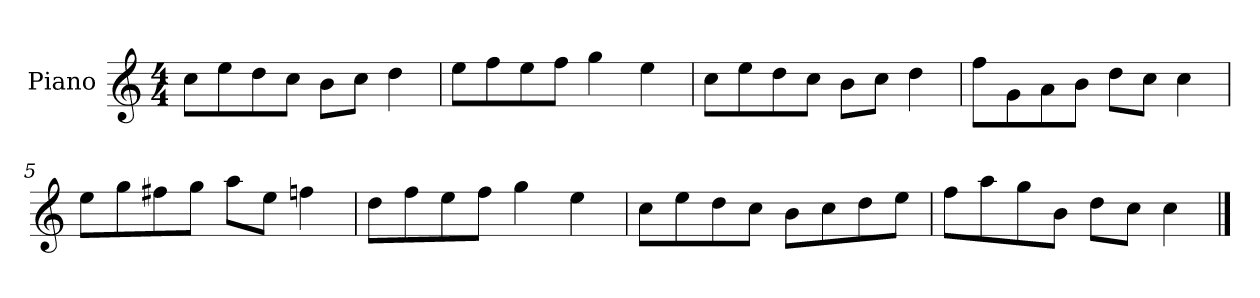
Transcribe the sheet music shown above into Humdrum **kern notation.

**kern
*part1
*staff1
*I"Piano
*I'P-no
*clefG2
*k[]
*M4/4
*MM90
=1
8cc\L
8ee\
8dd\
8cc\J
8b\L
8cc\J
4dd\
=2
8ee\L
8ff\
8ee\
8ff\J
4gg\
4ee\
=3
8cc\L
8ee\
8dd\
8cc\J
8b\L
8cc\J
4dd\
=4
8ff\L
8g\
8a\
8b\J
8dd\L
8cc\J
4cc\
=5
8ee\L
8gg\
8ff#X\
8gg\J
8aa\L
8ee\J
4ffn\
!!LO:LB:g=z
=6
8dd\L
8ff\
8ee\
8ff\J
4gg\
4ee\
=7
8cc\L
8ee\
8dd\
8cc\J
8b\L
8cc\
8dd\
8ee\J
=8
8ff\L
8aa\
8gg\
8b\J
8dd\L
8cc\J
4cc\
==
*-
